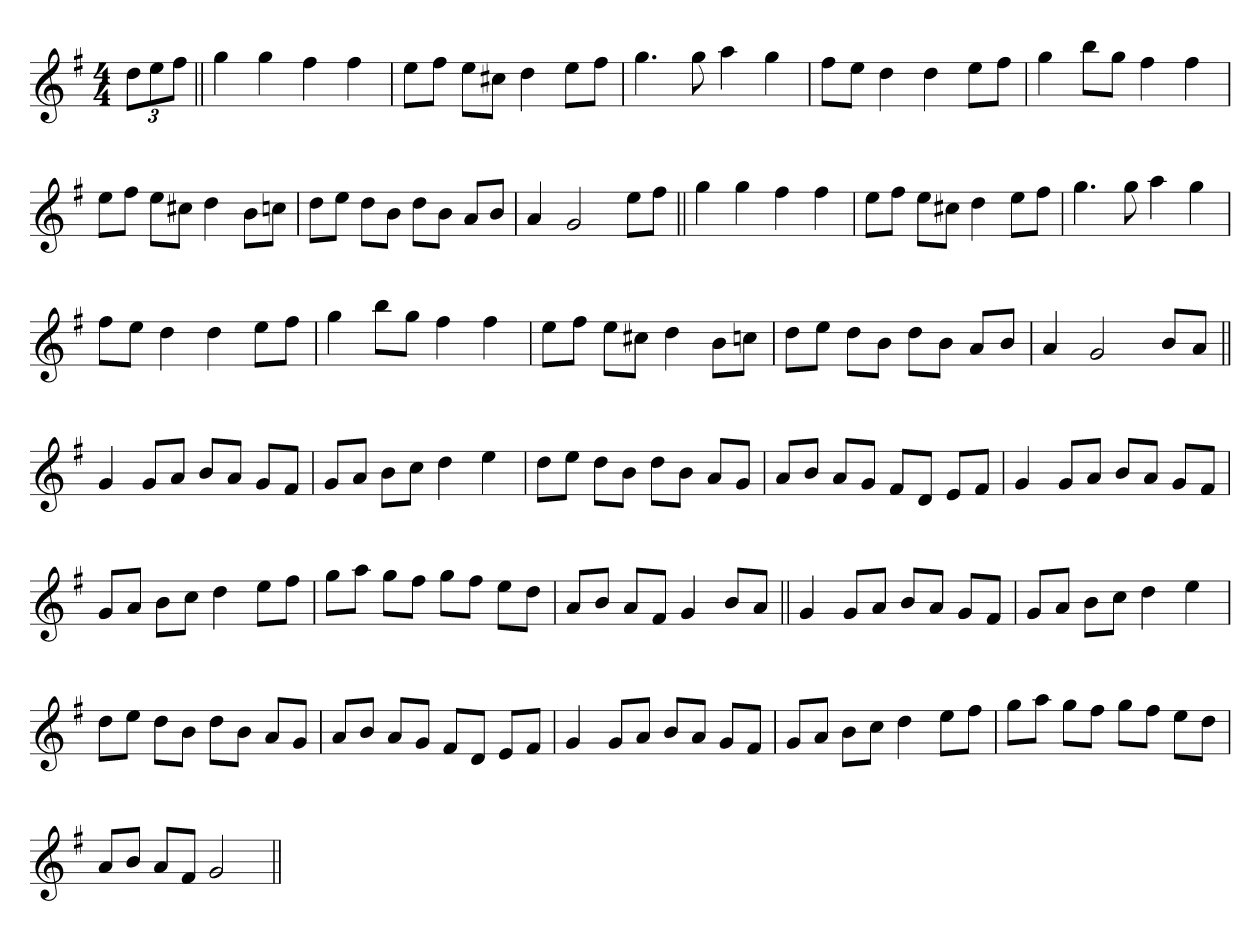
**kern
*part1
*staff1
*clefG2
*k[f#]
*G:
*M4/4
=1
12ddL
12ee
12ff#J
=||
4gg
4gg
4ff#
4ff#
=
8eeL
8ff#J
8eeL
8cc#XJ
4dd
8eeL
8ff#J
=
4.gg
8gg
4aa
4gg
=
8ff#L
8eeJ
4dd
4dd
8eeL
8ff#J
=
4gg
8bbL
8ggJ
4ff#
4ff#
=
8eeL
8ff#J
8eeL
8cc#XJ
4dd
8bL
8ccnJ
=
8ddL
8eeJ
8ddL
8bJ
8ddL
8bJ
8aL
8bJ
=
4a
2g
8eeL
8ff#J
=||
4gg
4gg
4ff#
4ff#
=
8eeL
8ff#J
8eeL
8cc#XJ
4dd
8eeL
8ff#J
=
4.gg
8gg
4aa
4gg
=
8ff#L
8eeJ
4dd
4dd
8eeL
8ff#J
=
4gg
8bbL
8ggJ
4ff#
4ff#
=
8eeL
8ff#J
8eeL
8cc#XJ
4dd
8bL
8ccnJ
=
8ddL
8eeJ
8ddL
8bJ
8ddL
8bJ
8aL
8bJ
=
4a
2g
8bL
8aJ
=||
4g
8gL
8aJ
8bL
8aJ
8gL
8f#J
=
8gL
8aJ
8bL
8ccJ
4dd
4ee
=
8ddL
8eeJ
8ddL
8bJ
8ddL
8bJ
8aL
8gJ
=
8aL
8bJ
8aL
8gJ
8f#L
8dJ
8eL
8f#J
=
4g
8gL
8aJ
8bL
8aJ
8gL
8f#J
=
8gL
8aJ
8bL
8ccJ
4dd
8eeL
8ff#J
=
8ggL
8aaJ
8ggL
8ff#J
8ggL
8ff#J
8eeL
8ddJ
=
8aL
8bJ
8aL
8f#J
4g
8bL
8aJ
=||
4g
8gL
8aJ
8bL
8aJ
8gL
8f#J
=
8gL
8aJ
8bL
8ccJ
4dd
4ee
=
8ddL
8eeJ
8ddL
8bJ
8ddL
8bJ
8aL
8gJ
=
8aL
8bJ
8aL
8gJ
8f#L
8dJ
8eL
8f#J
=
4g
8gL
8aJ
8bL
8aJ
8gL
8f#J
=
8gL
8aJ
8bL
8ccJ
4dd
8eeL
8ff#J
=
8ggL
8aaJ
8ggL
8ff#J
8ggL
8ff#J
8eeL
8ddJ
=
8aL
8bJ
8aL
8f#J
2g
=||
*-
